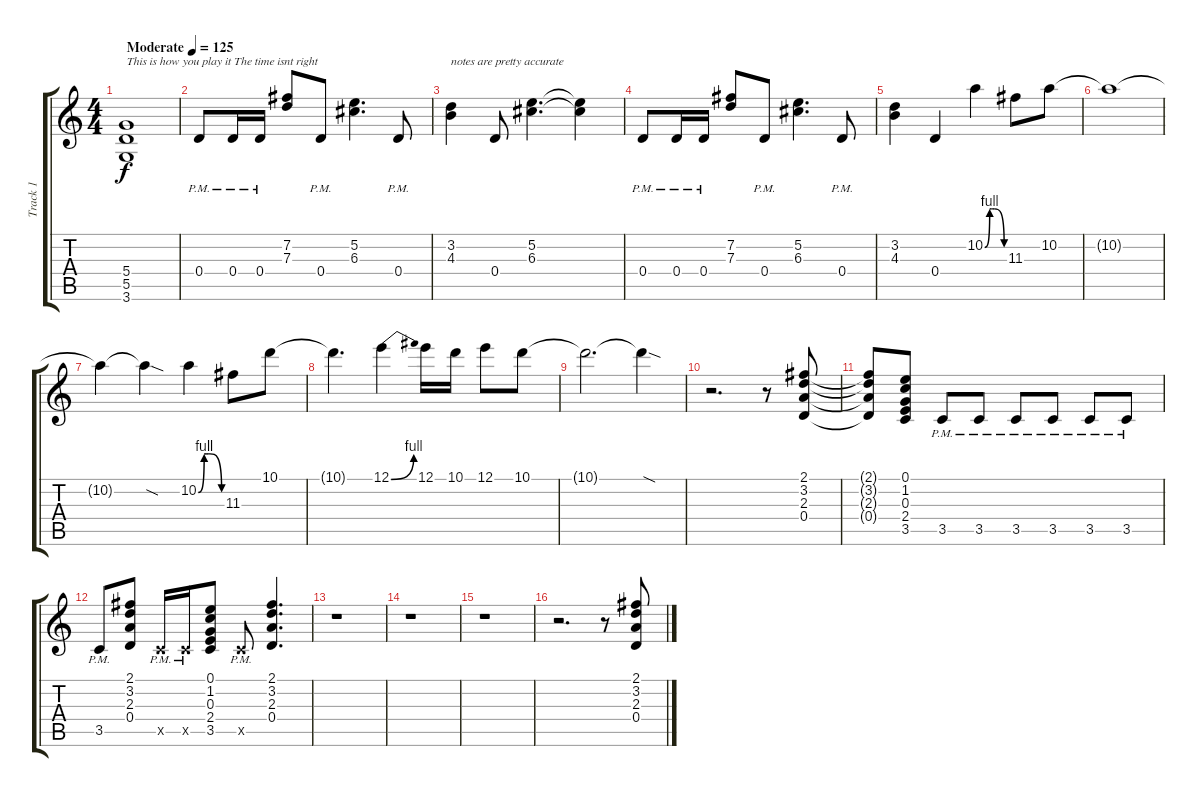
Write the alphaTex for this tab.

\track ("Track 1" "Track 1") {instrument distortionguitar}
\staff {score tabs}
\tuning (E4 B3 G3 D3 A2 E2) {hide}
\ts (4 4)
\tempo (125 "Moderate")
\clef g2
\ks c
(5.4 5.5 3.6).1{txt "This is how you play it The time isnt right" dy f instrument distortionguitar} |
0.4{pm}.8 0.4{pm}.16 0.4{pm}.16 (7.2 7.3).8 0.4{pm}.8 (5.2 6.3).4{d} 0.4{pm}.8 |
(3.2 4.3).4{txt "notes are pretty accurate"} 0.4.8 (5.2 6.3).4{d} (5.2{t} 6.3{t}).4 |
0.4{pm}.8 0.4{pm}.16 0.4{pm}.16 (7.2 7.3).8 0.4{pm}.8 (5.2 6.3).4{d} 0.4{pm}.8 |
(3.2 4.3).4 0.4.4 10.2{be (custom 0 0 15 4 20 4 25 4 30 4 60 0)}.4 11.3.8 10.2.8 |
10.2{t}.1 |
10.2{t}.4 10.2{sod t}.4 10.2{be (custom 0 0 15 4 20 4 25 4 30 4 60 0)}.4 11.3.8 10.1.8 |
10.1{t}.4{d} 12.1{be (bend 0 0 60 4)}.4 12.1.16 10.1.16 12.1.8 10.1.8 |
10.1{t}.2{d} 10.1{sod t}.4 |
r.2{d} r.8 (2.1 3.2 2.3 0.4).8 |
(2.1{t} 3.2{t} 2.3{t} 0.4{t}).8 (0.1 1.2 0.3 2.4 3.5).8 3.5{pm}.8 3.5{pm}.8 3.5{pm}.8 3.5{pm}.8 3.5{pm}.8 3.5{pm}.8 |
3.5{pm}.8 (2.1 3.2 2.3 0.4).8 3.5{pm x}.16 3.5{pm x}.16 (0.1 1.2 0.3 2.4 3.5).8 3.5{pm x}.8 (2.1 3.2 2.3 0.4).4{d} |
r.1 |
r.1 |
r.1 |
r.2{d} r.8 (2.1 3.2 2.3 0.4).8
